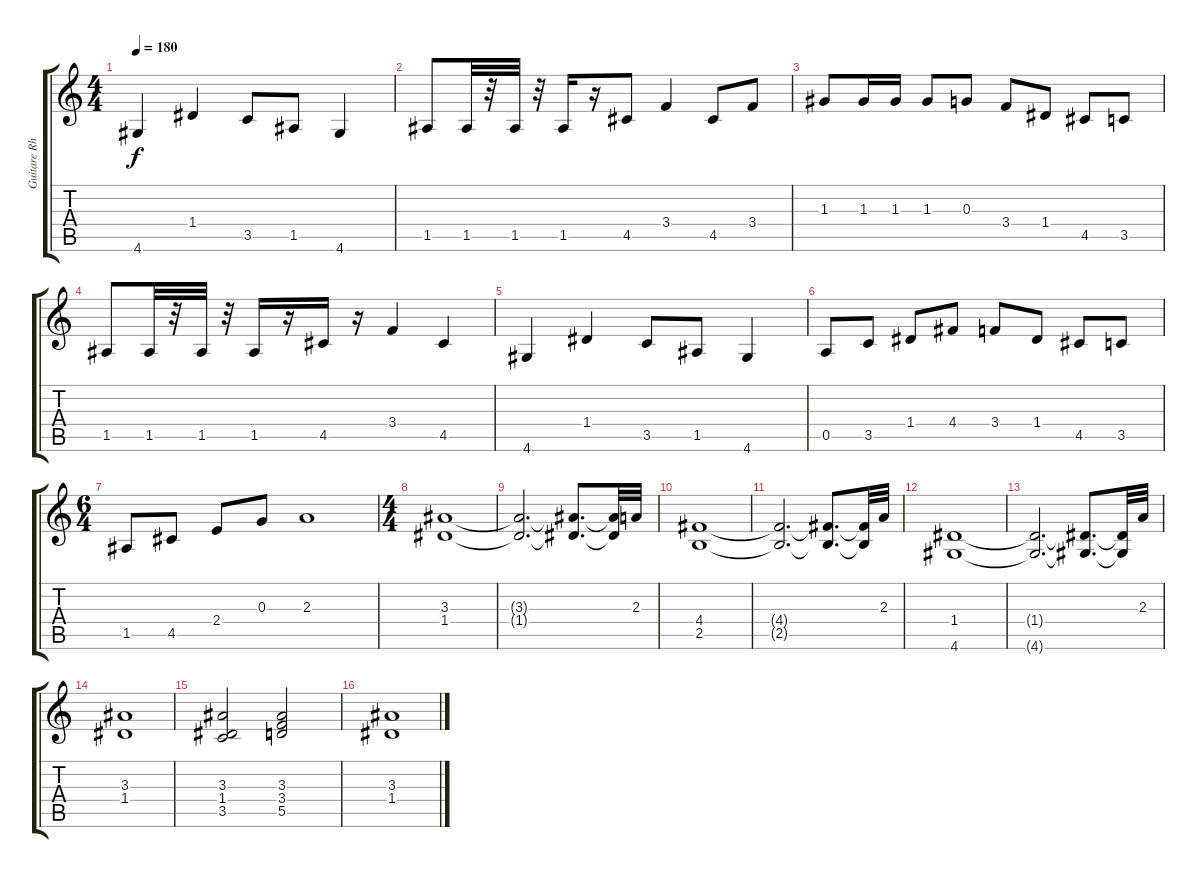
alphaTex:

\track ("Guitare Rhytmique 2" "Guitare Rh") {instrument overdrivenguitar}
\staff {score tabs}
\tuning (E4 B3 G3 D3 A2 E2) {hide}
\ts (4 4)
\tempo 180
\clef g2
\ks c
4.6.4{dy f} 1.4.4 3.5.8 1.5.8 4.6.4 |
1.5.8 1.5.32{instrument distortionguitar} r.32 1.5.32 r.32 1.5.16 r.16 4.5.8{instrument distortionguitar} 3.4.4 4.5.8 3.4.8 |
1.3.8 1.3.16 1.3.16 1.3.8 0.3.8 3.4.8 1.4.8 4.5.8 3.5.8 |
1.5.8 1.5.32{instrument distortionguitar} r.32 1.5.32 r.32 1.5.16 r.16 4.5.16 r.16 3.4.4{instrument distortionguitar} 4.5.4 |
4.6.4 1.4.4 3.5.8 1.5.8 4.6.4 |
0.5.8 3.5.8 1.4.8 4.4.8 3.4.8 1.4.8 4.5.8 3.5.8 |
\ts (6 4)
1.5.8 4.5.8 2.4.8 0.3.8 2.3.1 |
\ts (4 4)
(3.3 1.4).1 |
(3.3{t} 1.4{t}).2{d} (3.3{t} 1.4{t}).8{d} (3.3{t} 1.4{t}).32 2.3.32{instrument guitarfretnoise} |
(4.4 2.5).1{instrument distortionguitar} |
(4.4{t} 2.5{t}).2{d} (4.4{t} 2.5{t}).8{d} (4.4{t} 2.5{t}).32 2.3.32{instrument guitarfretnoise} |
(1.4 4.6).1{instrument distortionguitar} |
(1.4{t} 4.6{t}).2{d} (1.4{t} 4.6{t}).8{d} (1.4{t} 4.6{t}).32 2.3.32{instrument guitarfretnoise} |
(3.3 1.4).1{instrument distortionguitar} |
(3.3 1.4 3.5).2 (3.3 3.4 5.5).2 |
(3.3 1.4).1
